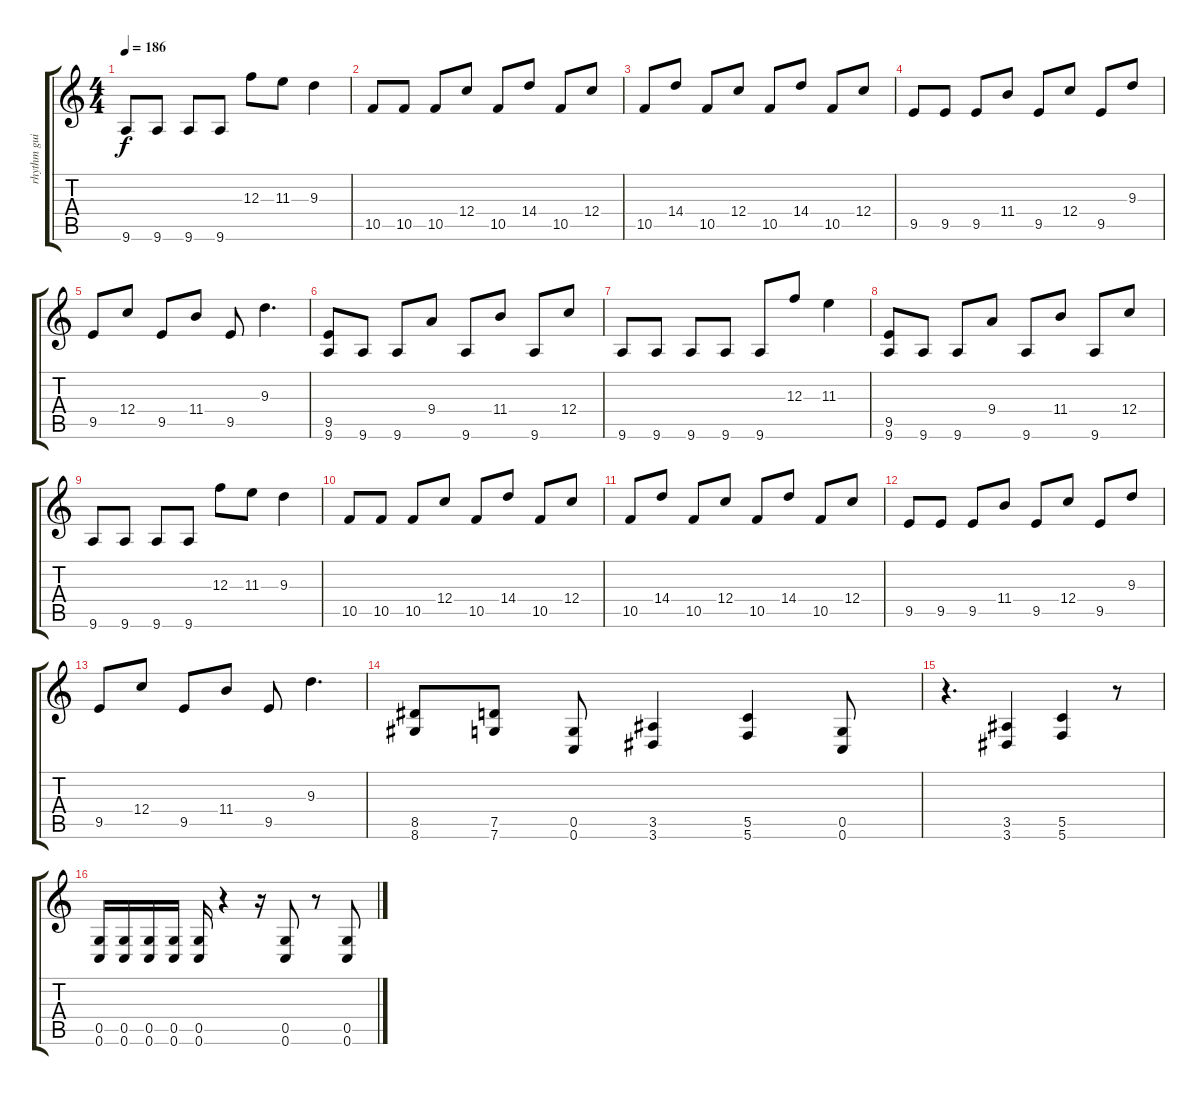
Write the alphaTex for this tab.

\track ("rhythm guitar" "rhythm gui") {instrument distortionguitar}
\staff {score tabs}
\tuning (D4 A3 F3 C3 G2 C2) {hide}
\ts (4 4)
\tempo 186
\clef g2
\ks c
9.6.8{dy f} 9.6.8 9.6.8 9.6.8 12.3.8 11.3.8 9.3.4 |
10.5.8 10.5.8 10.5.8 12.4.8 10.5.8 14.4.8 10.5.8 12.4.8 |
10.5.8 14.4.8 10.5.8 12.4.8 10.5.8 14.4.8 10.5.8 12.4.8 |
9.5.8 9.5.8 9.5.8 11.4.8 9.5.8 12.4.8 9.5.8 9.3.8 |
9.5.8 12.4.8 9.5.8 11.4.8 9.5.8 9.3.4{d} |
(9.5 9.6).8 9.6.8 9.6.8 9.4.8 9.6.8 11.4.8 9.6.8 12.4.8 |
9.6.8 9.6.8 9.6.8 9.6.8 9.6.8 12.3.8 11.3.4 |
(9.5 9.6).8 9.6.8 9.6.8 9.4.8 9.6.8 11.4.8 9.6.8 12.4.8 |
9.6.8 9.6.8 9.6.8 9.6.8 12.3.8 11.3.8 9.3.4 |
10.5.8 10.5.8 10.5.8 12.4.8 10.5.8 14.4.8 10.5.8 12.4.8 |
10.5.8 14.4.8 10.5.8 12.4.8 10.5.8 14.4.8 10.5.8 12.4.8 |
9.5.8 9.5.8 9.5.8 11.4.8 9.5.8 12.4.8 9.5.8 9.3.8 |
9.5.8 12.4.8 9.5.8 11.4.8 9.5.8 9.3.4{d} |
(8.5 8.6).8 (7.5 7.6).8 (0.5 0.6).8 (3.5 3.6).4 (5.5 5.6).4 (0.5 0.6).8 |
r.4{d} (3.5 3.6).4 (5.5 5.6).4 r.8 |
(0.5 0.6).16 (0.5 0.6).16 (0.5 0.6).16 (0.5 0.6).16 (0.5 0.6).16 r.4 r.16 (0.5 0.6).8 r.8 (0.5 0.6).8
